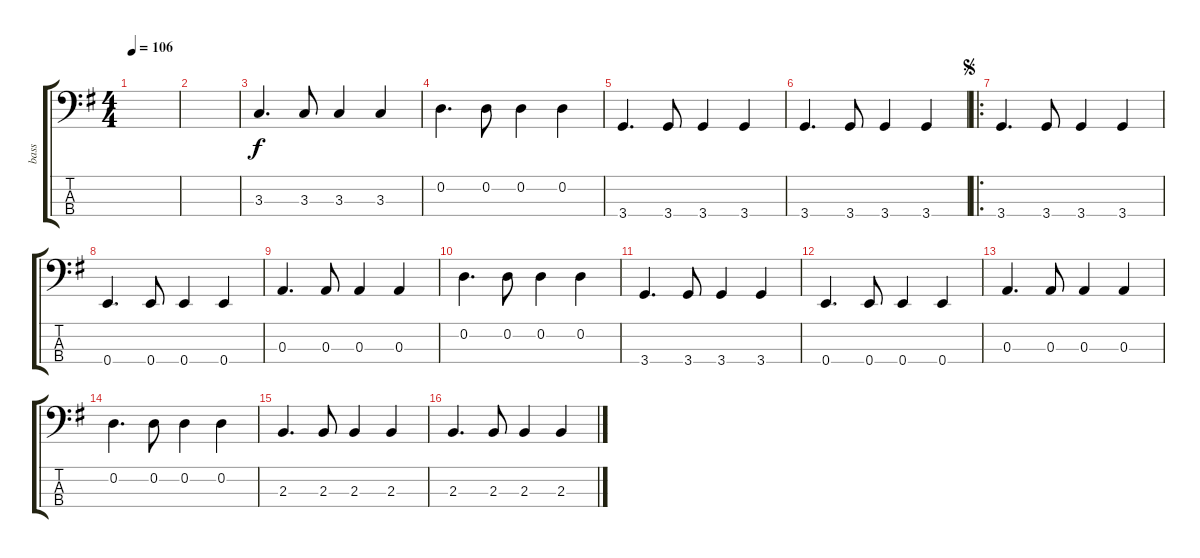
\track ("bass" "bass") {instrument electricbassfinger}
\staff {score tabs}
\tuning (G2 D2 A1 E1) {hide}
\ts (4 4)
\tempo 106
\clef f4
\ks g
|
|
3.3.4{d} 3.3.8 3.3.4 3.3.4 |
0.2.4{d} 0.2.8 0.2.4 0.2.4 |
3.4.4{d} 3.4.8 3.4.4 3.4.4 |
3.4.4{d} 3.4.8 3.4.4 3.4.4 |
\ro
\jump segno
3.4.4{d} 3.4.8 3.4.4 3.4.4 |
0.4.4{d} 0.4.8 0.4.4 0.4.4 |
0.3.4{d} 0.3.8 0.3.4 0.3.4 |
0.2.4{d} 0.2.8 0.2.4 0.2.4 |
3.4.4{d} 3.4.8 3.4.4 3.4.4 |
0.4.4{d} 0.4.8 0.4.4 0.4.4 |
0.3.4{d} 0.3.8 0.3.4 0.3.4 |
0.2.4{d} 0.2.8 0.2.4 0.2.4 |
2.3.4{d} 2.3.8 2.3.4 2.3.4 |
2.3.4{d} 2.3.8 2.3.4 2.3.4
